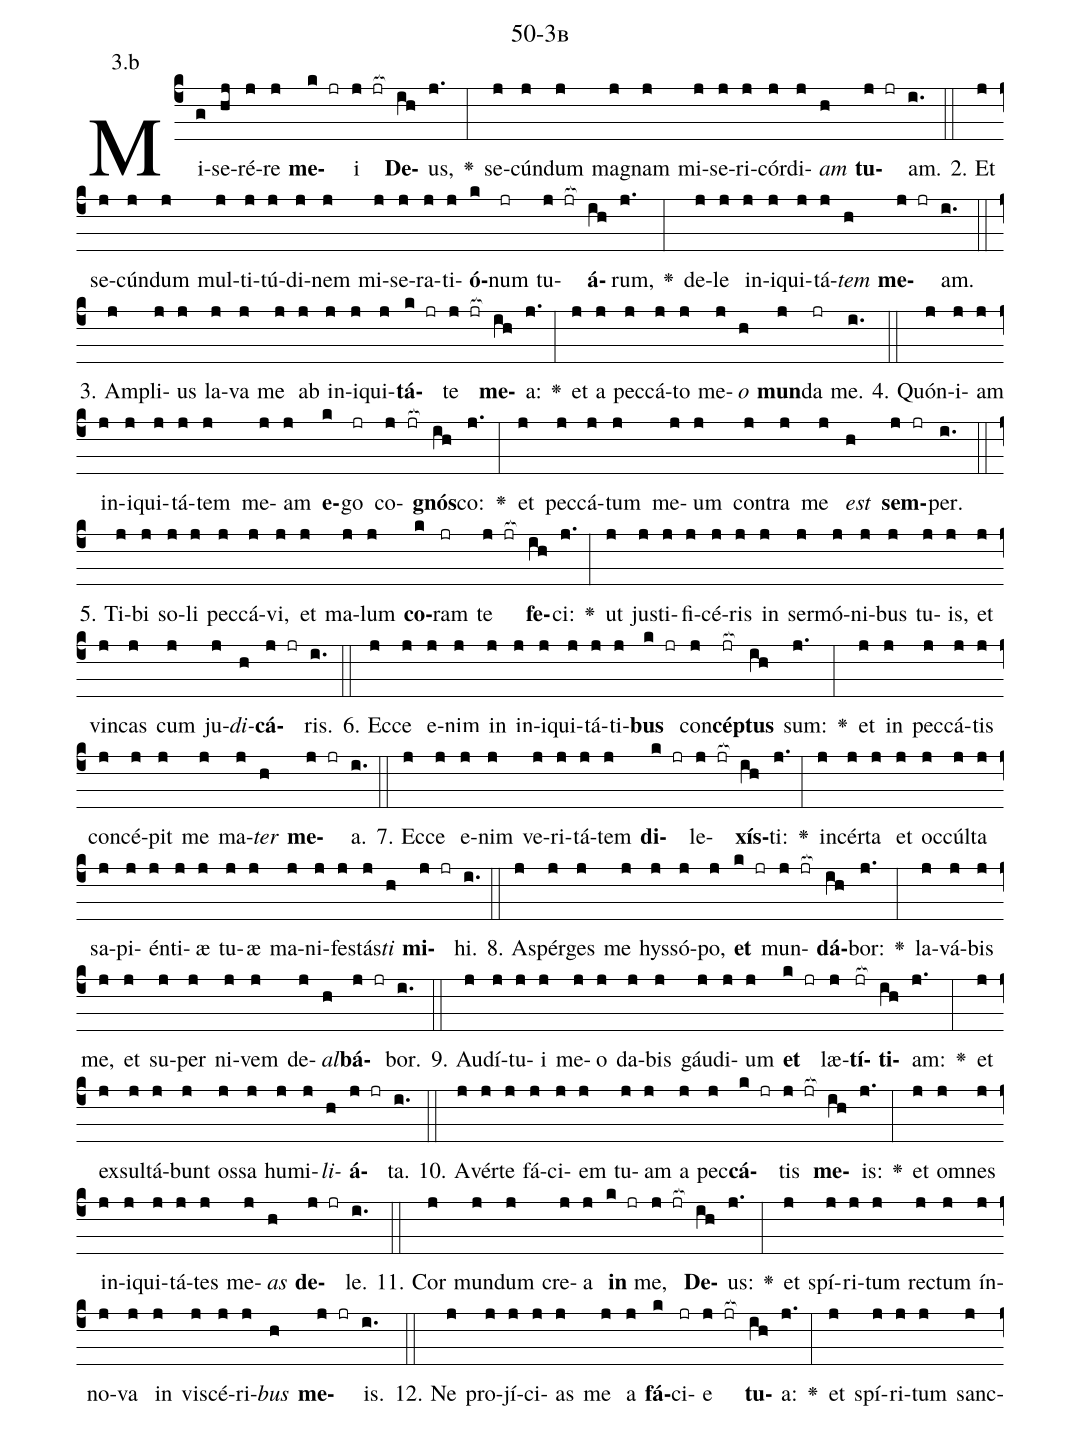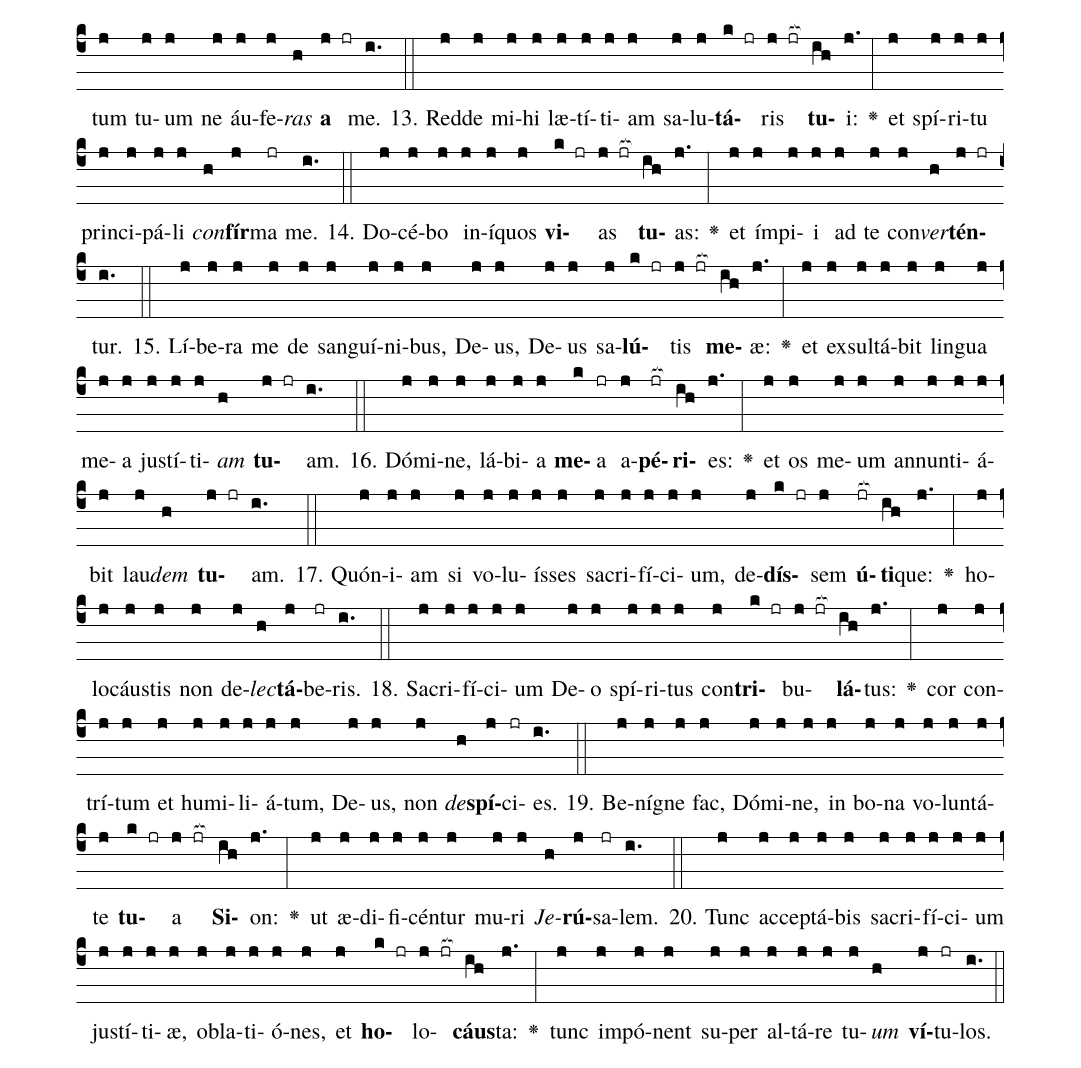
name: 50-3b;
annotation: 3.b;
%%
(c4)Mi(g)se(hj)ré(j)re(j) <b>me</b>(k jr)i(j jr[ocb:1{]) <b>De</b>(ih[ocb:0}])us,(j.) <v>\greheightstar</v>(:) se(j)cún(j)dum(j) ma(j)gnam(j) mi(j)se(j)ri(j)cór(j)di(j)<i>am</i>(h) <b>tu</b>(j jr)am.(i.) (::)
2. Et(j) se(j)cún(j)dum(j) mul(j)ti(j)tú(j)di(j)nem(j) mi(j)se(j)ra(j)ti(j)<b>ó</b>(k)num(jr) tu(j jr[ocb:1{])<b>á</b>(ih[ocb:0}])rum,(j.) <v>\greheightstar</v>(:) de(j)le(j) in(j)i(j)qui(j)tá(j)<i>tem</i>(h) <b>me</b>(j jr)am.(i.) (::)
3. Am(j)pli(j)us(j) la(j)va(j) me(j) ab(j) in(j)i(j)qui(j)<b>tá</b>(k jr)te(j jr[ocb:1{]) <b>me</b>(ih[ocb:0}])a:(j.) <v>\greheightstar</v>(:) et(j) a(j) pec(j)cá(j)to(j) me(j)<i>o</i>(h) <b>mun</b>(j)da(jr) me.(i.) (::)
4. Quón(j)i(j)am(j) in(j)i(j)qui(j)tá(j)tem(j) me(j)am(j) <b>e</b>(k)go(jr) co(j jr[ocb:1{])<b>gnós</b>(ih[ocb:0}])co:(j.) <v>\greheightstar</v>(:) et(j) pec(j)cá(j)tum(j) me(j)um(j) con(j)tra(j) me(j) <i>est</i>(h) <b>sem</b>(j jr)per.(i.) (::)
5. Ti(j)bi(j) so(j)li(j) pec(j)cá(j)vi,(j) et(j) ma(j)lum(j) <b>co</b>(k)ram(jr) te(j jr[ocb:1{]) <b>fe</b>(ih[ocb:0}])ci:(j.) <v>\greheightstar</v>(:) ut(j) jus(j)ti(j)fi(j)cé(j)ris(j) in(j) ser(j)mó(j)ni(j)bus(j) tu(j)is,(j) et(j) vin(j)cas(j) cum(j) ju(j)<i>di</i>(h)<b>cá</b>(j jr)ris.(i.) (::)
6. Ec(j)ce(j) e(j)nim(j) in(j) in(j)i(j)qui(j)tá(j)ti(j)<b>bus</b>(k jr) con(j)<b>cép</b>(jr[ocb:1{])<b>tus</b>(ih[ocb:0}]) sum:(j.) <v>\greheightstar</v>(:) et(j) in(j) pec(j)cá(j)tis(j) con(j)cé(j)pit(j) me(j) ma(j)<i>ter</i>(h) <b>me</b>(j jr)a.(i.) (::)
7. Ec(j)ce(j) e(j)nim(j) ve(j)ri(j)tá(j)tem(j) <b>di</b>(k jr)le(j jr[ocb:1{])<b>xís</b>(ih[ocb:0}])ti:(j.) <v>\greheightstar</v>(:) in(j)cér(j)ta(j) et(j) oc(j)cúl(j)ta(j) sa(j)pi(j)én(j)ti(j)æ(j) tu(j)æ(j) ma(j)ni(j)fes(j)tás(j)<i>ti</i>(h) <b>mi</b>(j jr)hi.(i.) (::)
8. A(j)spér(j)ges(j) me(j) hys(j)só(j)po,(j) <b>et</b>(k jr) mun(j jr[ocb:1{])<b>dá</b>(ih[ocb:0}])bor:(j.) <v>\greheightstar</v>(:) la(j)vá(j)bis(j) me,(j) et(j) su(j)per(j) ni(j)vem(j) de(j)<i>al</i>(h)<b>bá</b>(j jr)bor.(i.) (::)
9. Au(j)dí(j)tu(j)i(j) me(j)o(j) da(j)bis(j) gáu(j)di(j)um(j) <b>et</b>(k jr) læ(j)<b>tí</b>(jr[ocb:1{])<b>ti</b>(ih[ocb:0}])am:(j.) <v>\greheightstar</v>(:) et(j) ex(j)sul(j)tá(j)bunt(j) os(j)sa(j) hu(j)mi(j)<i>li</i>(h)<b>á</b>(j jr)ta.(i.) (::)
10. A(j)vér(j)te(j) fá(j)ci(j)em(j) tu(j)am(j) a(j) pec(j)<b>cá</b>(k jr)tis(j jr[ocb:1{]) <b>me</b>(ih[ocb:0}])is:(j.) <v>\greheightstar</v>(:) et(j) om(j)nes(j) in(j)i(j)qui(j)tá(j)tes(j) me(j)<i>as</i>(h) <b>de</b>(j jr)le.(i.) (::)
11. Cor(j) mun(j)dum(j) cre(j)a(j) <b>in</b>(k jr) me,(j jr[ocb:1{]) <b>De</b>(ih[ocb:0}])us:(j.) <v>\greheightstar</v>(:) et(j) spí(j)ri(j)tum(j) rec(j)tum(j) ín(j)no(j)va(j) in(j) vi(j)scé(j)ri(j)<i>bus</i>(h) <b>me</b>(j jr)is.(i.) (::)
12. Ne(j) pro(j)jí(j)ci(j)as(j) me(j) a(j) <b>fá</b>(k)ci(jr)e(j jr[ocb:1{]) <b>tu</b>(ih[ocb:0}])a:(j.) <v>\greheightstar</v>(:) et(j) spí(j)ri(j)tum(j) sanc(j)tum(j) tu(j)um(j) ne(j) áu(j)fe(j)<i>ras</i>(h) <b>a</b>(j jr) me.(i.) (::)
13. Red(j)de(j) mi(j)hi(j) læ(j)tí(j)ti(j)am(j) sa(j)lu(j)<b>tá</b>(k jr)ris(j jr[ocb:1{]) <b>tu</b>(ih[ocb:0}])i:(j.) <v>\greheightstar</v>(:) et(j) spí(j)ri(j)tu(j) prin(j)ci(j)pá(j)li(j) <i>con</i>(h)<b>fír</b>(j)ma(jr) me.(i.) (::)
14. Do(j)cé(j)bo(j) in(j)í(j)quos(j) <b>vi</b>(k jr)as(j jr[ocb:1{]) <b>tu</b>(ih[ocb:0}])as:(j.) <v>\greheightstar</v>(:) et(j) ím(j)pi(j)i(j) ad(j) te(j) con(j)<i>ver</i>(h)<b>tén</b>(j jr)tur.(i.) (::)
15. Lí(j)be(j)ra(j) me(j) de(j) san(j)guí(j)ni(j)bus,(j) De(j)us,(j) De(j)us(j) sa(j)<b>lú</b>(k jr)tis(j jr[ocb:1{]) <b>me</b>(ih[ocb:0}])æ:(j.) <v>\greheightstar</v>(:) et(j) ex(j)sul(j)tá(j)bit(j) lin(j)gua(j) me(j)a(j) jus(j)tí(j)ti(j)<i>am</i>(h) <b>tu</b>(j jr)am.(i.) (::)
16. Dó(j)mi(j)ne,(j) lá(j)bi(j)a(j) <b>me</b>(k)a(jr) a(j)<b>pé</b>(jr[ocb:1{])<b>ri</b>(ih[ocb:0}])es:(j.) <v>\greheightstar</v>(:) et(j) os(j) me(j)um(j) an(j)nun(j)ti(j)á(j)bit(j) lau(j)<i>dem</i>(h) <b>tu</b>(j jr)am.(i.) (::)
17. Quón(j)i(j)am(j) si(j) vo(j)lu(j)ís(j)ses(j) sa(j)cri(j)fí(j)ci(j)um,(j) de(j)<b>dís</b>(k jr)sem(j) <b>ú</b>(jr[ocb:1{])<b>ti</b>(ih[ocb:0}])que:(j.) <v>\greheightstar</v>(:) ho(j)lo(j)cáus(j)tis(j) non(j) de(j)<i>lec</i>(h)<b>tá</b>(j)be(jr)ris.(i.) (::)
18. Sa(j)cri(j)fí(j)ci(j)um(j) De(j)o(j) spí(j)ri(j)tus(j) con(j)<b>tri</b>(k jr)bu(j jr[ocb:1{])<b>lá</b>(ih[ocb:0}])tus:(j.) <v>\greheightstar</v>(:) cor(j) con(j)trí(j)tum(j) et(j) hu(j)mi(j)li(j)á(j)tum,(j) De(j)us,(j) non(j) <i>de</i>(h)<b>spí</b>(j)ci(jr)es.(i.) (::)
19. Be(j)ní(j)gne(j) fac,(j) Dó(j)mi(j)ne,(j) in(j) bo(j)na(j) vo(j)lun(j)tá(j)te(j) <b>tu</b>(k jr)a(j jr[ocb:1{]) <b>Si</b>(ih[ocb:0}])on:(j.) <v>\greheightstar</v>(:) ut(j) æ(j)di(j)fi(j)cén(j)tur(j) mu(j)ri(j) <i>Je</i>(h)<b>rú</b>(j)sa(jr)lem.(i.) (::)
20. Tunc(j) ac(j)cep(j)tá(j)bis(j) sa(j)cri(j)fí(j)ci(j)um(j) jus(j)tí(j)ti(j)æ,(j) ob(j)la(j)ti(j)ó(j)nes,(j) et(j) <b>ho</b>(k jr)lo(j jr[ocb:1{])<b>cáus</b>(ih[ocb:0}])ta:(j.) <v>\greheightstar</v>(:) tunc(j) im(j)pó(j)nent(j) su(j)per(j) al(j)tá(j)re(j) tu(j)<i>um</i>(h) <b>ví</b>(j)tu(jr)los.(i.) (::)
